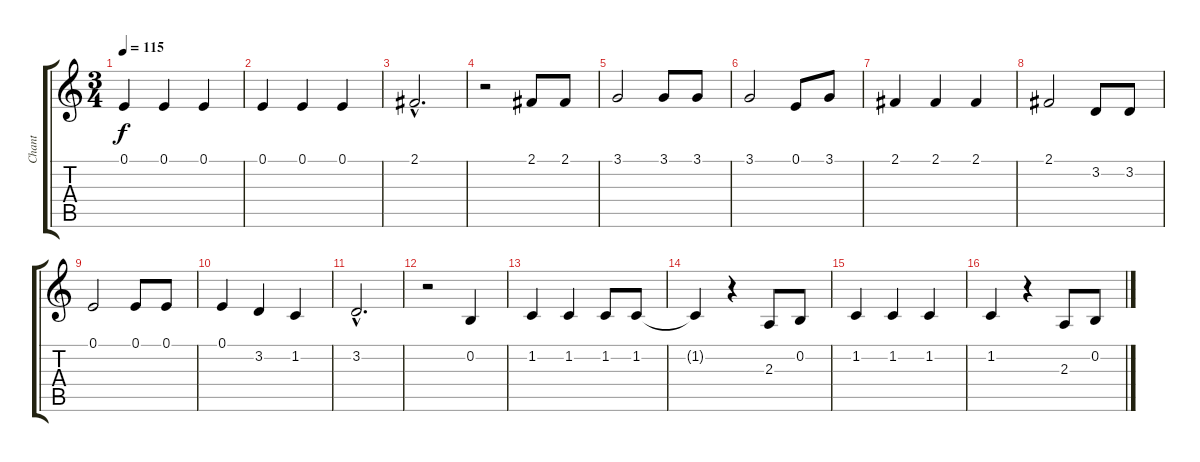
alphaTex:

\track ("Chant" "Chant") {instrument fiddle}
\staff {score tabs}
\tuning (E4 B3 G3 D3 A2 E2) {hide}
\ts (3 4)
\tempo 115
\clef g2
\ks c
0.1.4{dy f} 0.1.4 0.1.4 |
0.1.4 0.1.4 0.1.4 |
2.1{hac}.2{d} |
r.2 2.1.8 2.1.8 |
3.1.2 3.1.8 3.1.8 |
3.1.2 0.1.8 3.1.8 |
2.1.4 2.1.4 2.1.4 |
2.1.2 3.2.8 3.2.8 |
0.1.2 0.1.8 0.1.8 |
0.1.4 3.2.4 1.2.4 |
3.2{hac}.2{d} |
r.2 0.2.4 |
1.2.4 1.2.4 1.2.8 1.2.8 |
1.2{t}.4 r.4 2.3.8 0.2.8 |
1.2.4 1.2.4 1.2.4 |
1.2.4 r.4 2.3.8 0.2.8
